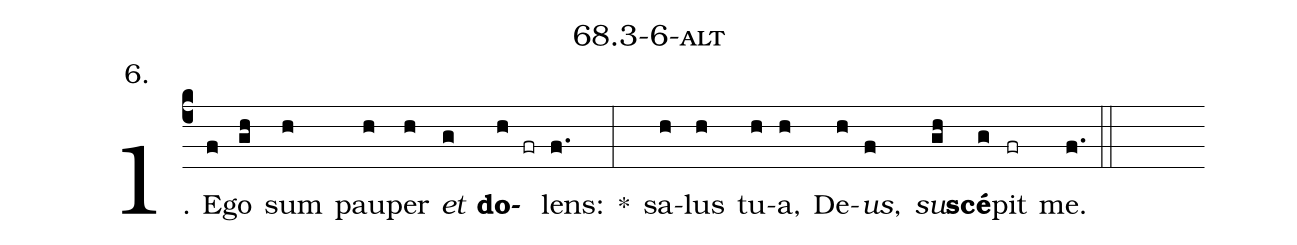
name: 68.3-6-alt;
annotation: 6.;
%%
(c4)1. E(f)go(gh) sum(h) pau(h)per(h) <i>et</i>(g) <b>do</b>(h fr)lens:(f.) *(:) sa(h)lus(h) tu(h)a,(h) De(h)<i>us</i>,(f) <i>su</i>(gh)<b>scé</b>(g)pit(fr) me.(f.) (::)


%E(h) u(h) o(f) u(gh) a(g) e.(f.) (::)
